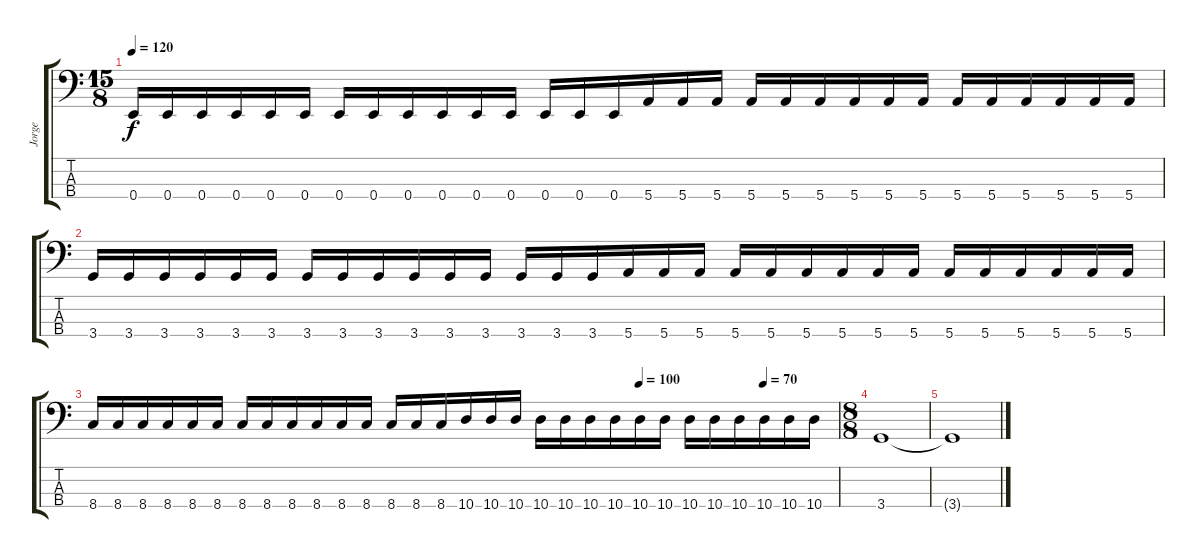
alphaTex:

\track ("Jorge" "Jorge") {instrument electricbassfinger}
\staff {score tabs}
\tuning (G2 D2 A1 E1) {hide}
\ts (15 8)
\tempo 120
\clef f4
\ks c
0.4.16{dy f} 0.4.16 0.4.16 0.4.16 0.4.16 0.4.16 0.4.16 0.4.16 0.4.16 0.4.16 0.4.16 0.4.16 0.4.16 0.4.16 0.4.16 5.4.16 5.4.16 5.4.16 5.4.16 5.4.16 5.4.16 5.4.16 5.4.16 5.4.16 5.4.16 5.4.16 5.4.16 5.4.16 5.4.16 5.4.16 |
3.4.16 3.4.16 3.4.16 3.4.16 3.4.16 3.4.16 3.4.16 3.4.16 3.4.16 3.4.16 3.4.16 3.4.16 3.4.16 3.4.16 3.4.16 5.4.16 5.4.16 5.4.16 5.4.16 5.4.16 5.4.16 5.4.16 5.4.16 5.4.16 5.4.16 5.4.16 5.4.16 5.4.16 5.4.16 5.4.16 |
\tempo (100 0.7333333333333333)
\tempo (70 0.9)
8.4.16 8.4.16 8.4.16 8.4.16 8.4.16 8.4.16 8.4.16 8.4.16 8.4.16 8.4.16 8.4.16 8.4.16 8.4.16 8.4.16 8.4.16 10.4.16 10.4.16 10.4.16 10.4.16 10.4.16 10.4.16 10.4.16 10.4.16 10.4.16 10.4.16 10.4.16 10.4.16 10.4.16 10.4.16 10.4.16 |
\ts (8 8)
3.4.1 |
3.4{t}.1
